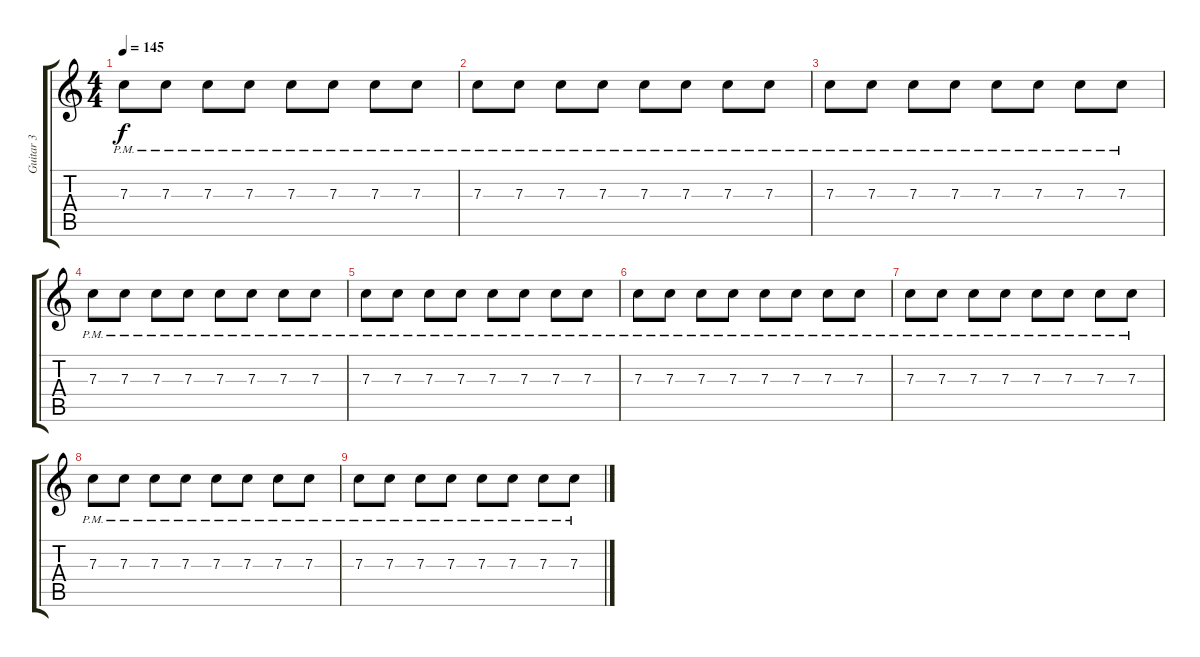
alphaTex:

\track ("Guitar 3" "Guitar 3") {instrument overdrivenguitar}
\staff {score tabs}
\tuning (D4 A3 F3 C3 G2 C2) {hide}
\ts (4 4)
\tempo 145
\clef g2
\ks c
7.3{pm}.8{dy f} 7.3{pm}.8 7.3{pm}.8 7.3{pm}.8 7.3{pm}.8 7.3{pm}.8 7.3{pm}.8 7.3{pm}.8 |
7.3{pm}.8 7.3{pm}.8 7.3{pm}.8 7.3{pm}.8 7.3{pm}.8 7.3{pm}.8 7.3{pm}.8 7.3{pm}.8 |
7.3{pm}.8 7.3{pm}.8 7.3{pm}.8 7.3{pm}.8 7.3{pm}.8 7.3{pm}.8 7.3{pm}.8 7.3{pm}.8 |
7.3{pm}.8 7.3{pm}.8 7.3{pm}.8 7.3{pm}.8 7.3{pm}.8 7.3{pm}.8 7.3{pm}.8 7.3{pm}.8 |
7.3{pm}.8 7.3{pm}.8 7.3{pm}.8 7.3{pm}.8 7.3{pm}.8 7.3{pm}.8 7.3{pm}.8 7.3{pm}.8 |
7.3{pm}.8 7.3{pm}.8 7.3{pm}.8 7.3{pm}.8 7.3{pm}.8 7.3{pm}.8 7.3{pm}.8 7.3{pm}.8 |
7.3{pm}.8 7.3{pm}.8 7.3{pm}.8 7.3{pm}.8 7.3{pm}.8 7.3{pm}.8 7.3{pm}.8 7.3{pm}.8 |
7.3{pm}.8 7.3{pm}.8 7.3{pm}.8 7.3{pm}.8 7.3{pm}.8 7.3{pm}.8 7.3{pm}.8 7.3{pm}.8 |
7.3{pm}.8 7.3{pm}.8 7.3{pm}.8 7.3{pm}.8 7.3{pm}.8 7.3{pm}.8 7.3{pm}.8 7.3{pm}.8
